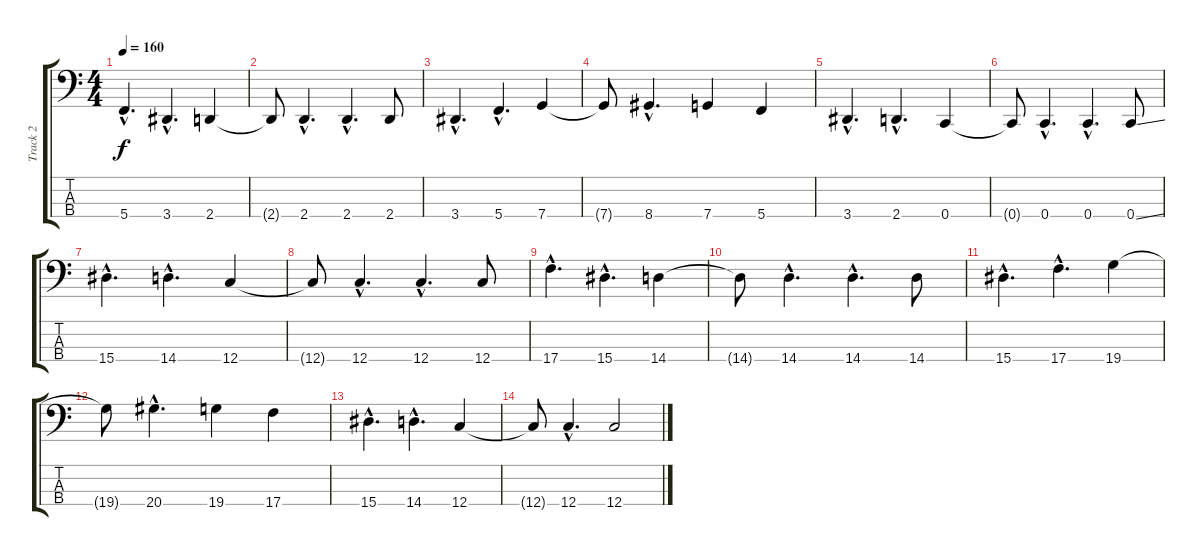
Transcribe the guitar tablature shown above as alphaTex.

\track ("Track 2" "Track 2") {instrument slapbass2}
\staff {score tabs}
\tuning (F2 C2 G1 C1) {hide}
\ts (4 4)
\tempo 160
\clef f4
\ks c
5.4{hac}.4{d dy f} 3.4{hac}.4{d} 2.4.4 |
2.4{t}.8 2.4{hac}.4{d} 2.4{hac}.4{d} 2.4.8 |
3.4{hac}.4{d} 5.4{hac}.4{d} 7.4.4 |
7.4{t}.8 8.4{hac}.4{d} 7.4.4 5.4.4 |
3.4{hac}.4{d} 2.4{hac}.4{d} 0.4.4 |
0.4{t}.8 0.4{hac}.4{d} 0.4{hac}.4{d} 0.4{ss}.8 |
15.4{hac}.4{d} 14.4{hac}.4{d} 12.4.4 |
12.4{t}.8 12.4{hac}.4{d} 12.4{hac}.4{d} 12.4.8 |
17.4{hac}.4{d} 15.4{hac}.4{d} 14.4.4 |
14.4{t}.8 14.4{hac}.4{d} 14.4{hac}.4{d} 14.4.8 |
15.4{hac}.4{d} 17.4{hac}.4{d} 19.4.4 |
19.4{t}.8 20.4{hac}.4{d} 19.4.4 17.4.4 |
15.4{hac}.4{d} 14.4{hac}.4{d} 12.4.4 |
12.4{t}.8 12.4{hac}.4{d} 12.4.2
